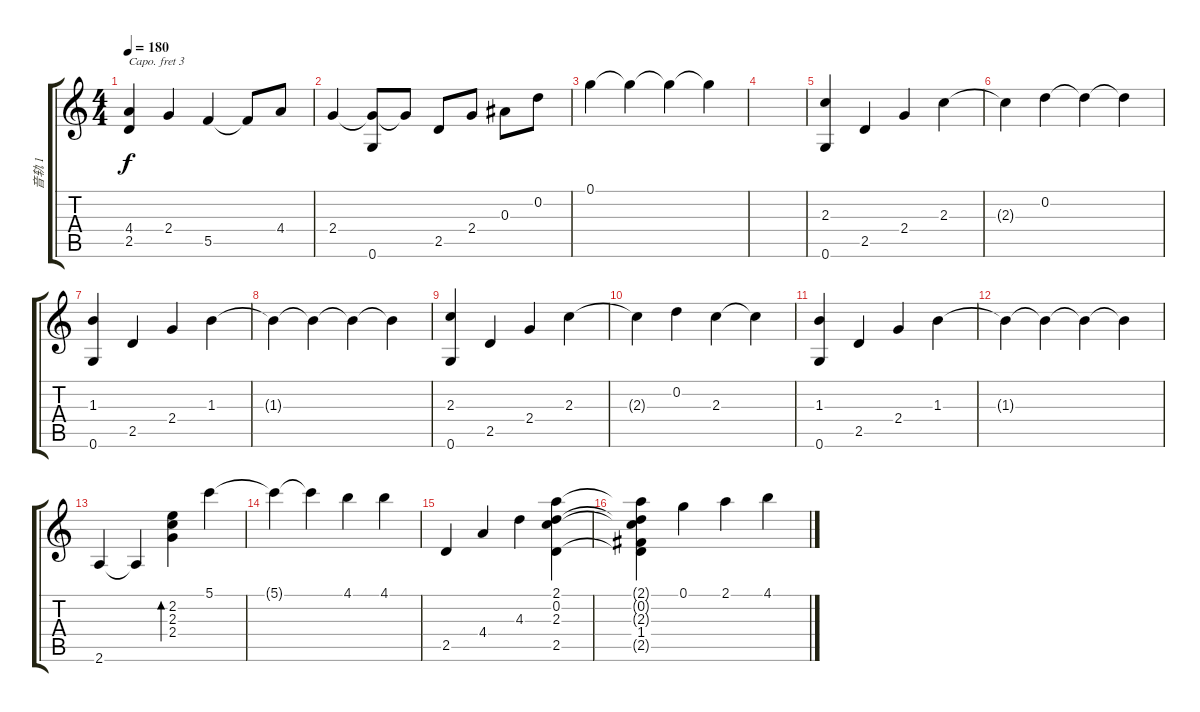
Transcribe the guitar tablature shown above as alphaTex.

\track ("音轨 1" "音轨 1") {instrument acousticguitarsteel}
\staff {score tabs}
\capo 3
\tuning (E4 B3 G3 D3 A2 E2) {hide}
\ts (4 4)
\tempo 180
\clef g2
\ks c
(4.4 2.5).4{dy f} 2.4.4 5.5.4 5.5{t}.8 4.4.8 |
2.4.4 (2.4{t} 0.6).8 2.4{t}.8 2.5.8 2.4.8 0.3.8 0.2.8 |
0.1.4 0.1{t}.4 0.1{t}.4 0.1{t}.4 |
|
(2.3 0.6).4 2.5.4 2.4.4 2.3.4 |
2.3{t}.4 0.2.4 0.2{t}.4 0.2{t}.4 |
(1.3 0.6).4 2.5.4 2.4.4 1.3.4 |
1.3{t}.4 1.3{t}.4 1.3{t}.4 1.3{t}.4 |
(2.3 0.6).4 2.5.4 2.4.4 2.3.4 |
2.3{t}.4 0.2.4 2.3.4 2.3{t}.4 |
(1.3 0.6).4 2.5.4 2.4.4 1.3.4 |
1.3{t}.4 1.3{t}.4 1.3{t}.4 1.3{t}.4 |
2.6.4 2.6{t}.4 (2.2 2.3 2.4).4{bd 480} 5.1.4 |
5.1{t}.4 5.1{t}.4 4.1.4 4.1.4 |
2.5.4 4.4.4 4.3.4 (2.1 0.2 2.3 2.5).4 |
(2.1{t} 0.2{t} 2.3{t} 1.4 2.5{t}).4 0.1.4 2.1.4 4.1.4
